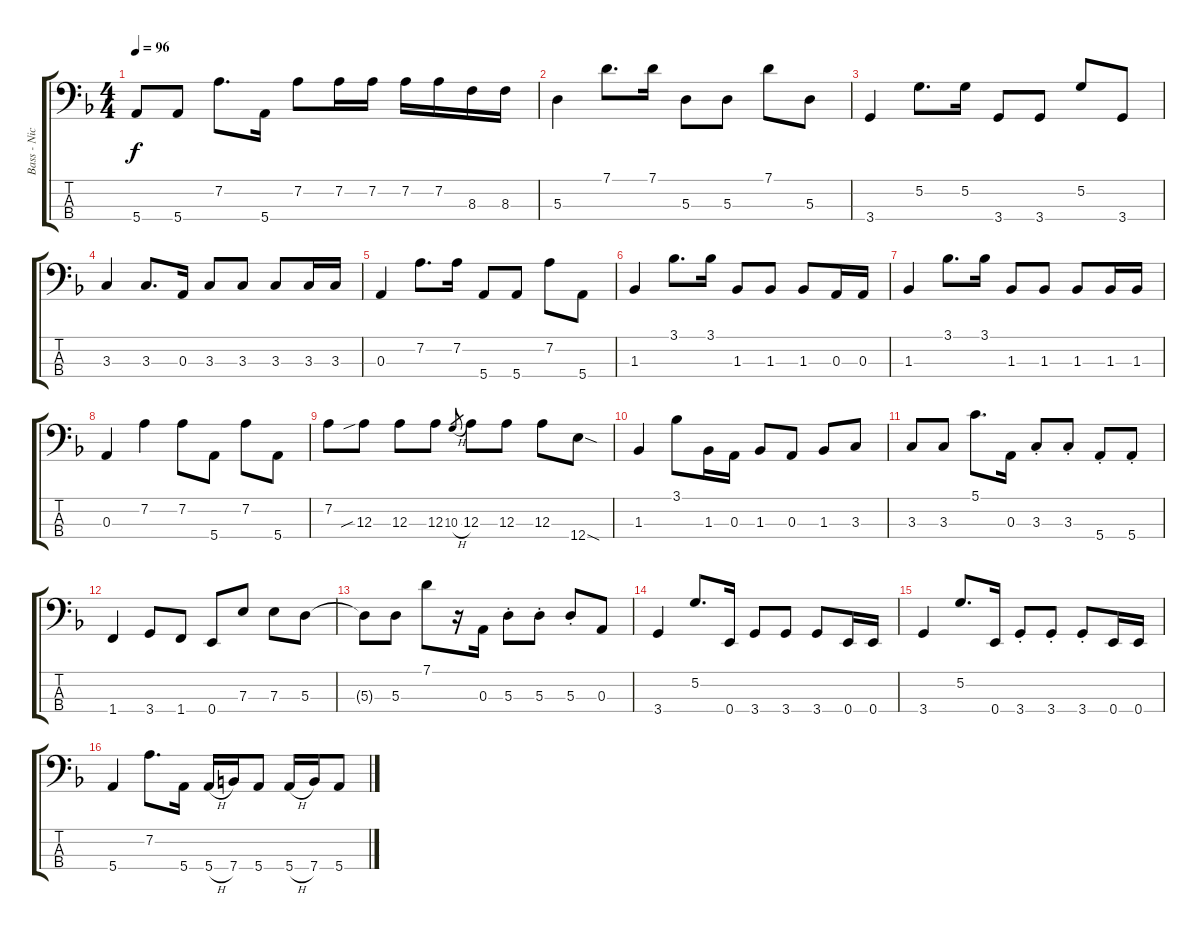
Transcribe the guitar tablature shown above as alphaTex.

\track ("Bass - Nicky Wire" "Bass - Nic") {instrument electricbasspick}
\staff {score tabs}
\tuning (G2 D2 A1 E1) {hide}
\ts (4 4)
\tempo 96
\clef f4
\ks f
5.4.8{dy f} 5.4.8 7.2.8{d} 5.4.16 7.2.8 7.2.16 7.2.16 7.2.16 7.2.16 8.3.16 8.3.16 |
5.3.4 7.1.8{d} 7.1.16 5.3.8 5.3.8 7.1.8 5.3.8 |
3.4.4 5.2.8{d} 5.2.16 3.4.8 3.4.8 5.2.8 3.4.8 |
3.3.4 3.3.8{d} 0.3.16 3.3.8 3.3.8 3.3.8 3.3.16 3.3.16 |
0.3.4 7.2.8{d} 7.2.16 5.4.8 5.4.8 7.2.8 5.4.8 |
1.3.4 3.1.8{d} 3.1.16 1.3.8 1.3.8 1.3.8 0.3.16 0.3.16 |
1.3.4 3.1.8{d} 3.1.16 1.3.8 1.3.8 1.3.8 1.3.16 1.3.16 |
0.3.4 7.2.4 7.2.8 5.4.8 7.2.8 5.4.8 |
7.2.8 12.3{sib}.8 12.3.8 12.3.8 10.3{h}.8{gr} 12.3.8 12.3.8 12.3.8 12.4{sod}.8 |
1.3.4 3.1.8 1.3.16 0.3.16 1.3.8 0.3.8 1.3.8 3.3.8 |
3.3.8 3.3.8 5.1.8{d} 0.3.16 3.3{st}.8 3.3{st}.8 5.4{st}.8 5.4{st}.8 |
1.4.4 3.4.8 1.4.8 0.4.8 7.3.8 7.3.8 5.3.8 |
5.3{t}.8 5.3.8 7.1.8 r.16 0.3.16 5.3{st}.8 5.3{st}.8 5.3{st}.8 0.3.8 |
3.4.4 5.2.8{d} 0.4.16 3.4.8 3.4.8 3.4.8 0.4.16 0.4.16 |
3.4.4 5.2.8{d} 0.4.16 3.4{st}.8 3.4{st}.8 3.4{st}.8 0.4.16 0.4.16 |
5.4.4 7.2.8{d} 5.4.16 5.4{h}.16 7.4.16 5.4.8 5.4{h}.16 7.4.16 5.4.8
